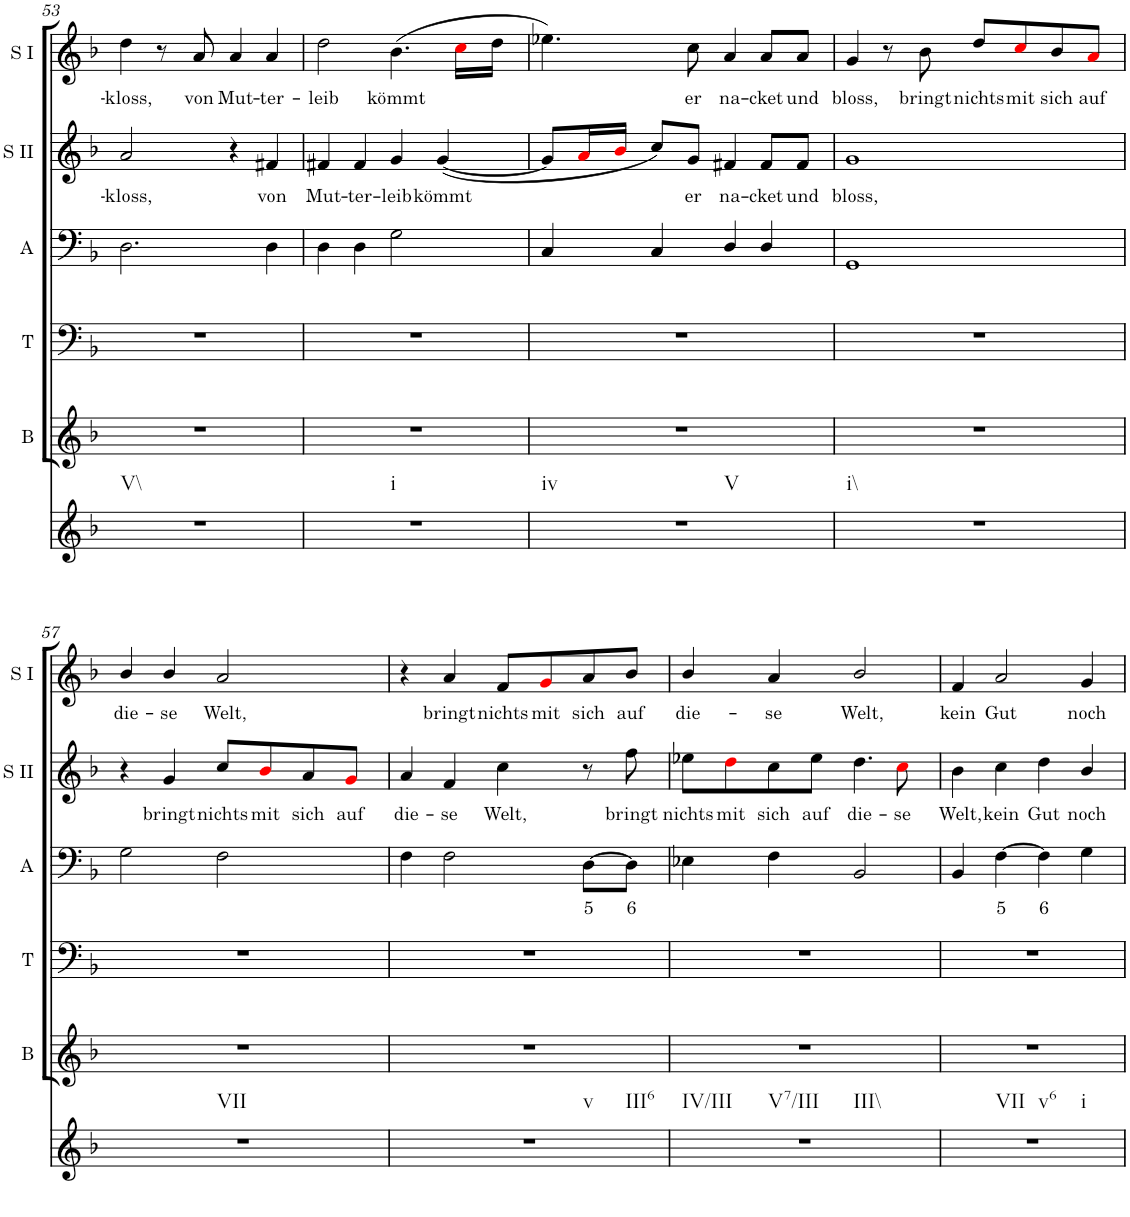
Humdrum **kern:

**kern	**kern	**kern	**kern	**text	**kern	**text	**kern	**text
*part6	*part5	*part4	*part3	*part3	*part2	*part2	*part1	*part1
*staff6	*staff5	*staff4	*staff3	*staff3	*staff2	*staff2	*staff1	*staff1
*I"Continuo	*I"Bass	*I"Tenor	*I"Alto	*	*I"Soprano II	*	*I"Soprano I	*
*	*I'B	*I'T	*I'A	*	*I'S II	*	*I'S I	*
!!LO:PB:g=z
*clefG2	*clefG2	*clefF4	*clefF4	*	*clefGv2	*	*clefG2	*
*k[b-]	*k[b-]	*k[b-]	*k[b-]	*	*k[b-]	*	*k[b-]	*
*M4/4	*M4/4	*M4/4	*M4/4	*	*M4/4	*	*M4/4	*
=53	=53	=53	=53	=53	=53	=53	=53	=53
!LO:TX:b:t=V\\	!	!	!	!	!	!	!	!
!	!	!	!	!	!	!LO:LY:b	!	!LO:LY:b
1r	1r	1r	2.D\	.	2a/	kloss,	4dd\	kloss,
.	.	.	.	.	.	.	8r	.
!	!	!	!	!	!	!	!	!LO:LY:b
.	.	.	.	.	.	.	8a/	von
!	!	!	!	!	!	!	!	!LO:LY:b
.	.	.	.	.	4r	.	4a/	Mut-
!	!	!	!	!	!	!LO:LY:b	!	!LO:LY:b
.	.	.	4D\	.	4f#X/	von	4a/	ter-
=54	=54	=54	=54	=54	=54	=54	=54	=54
!LO:TX:b:t=i	!	!	!	!	!	!	!	!
!	!	!	!	!	!	!LO:LY:b	!	!LO:LY:b
1r	1r	1r	4D\	.	4f#X/	Mut-	2dd\	leib
!	!	!	!	!	!	!LO:LY:b	!	!
.	.	.	4D\	.	4f#/	ter-	.	.
!	!	!	!	!	!	!LO:LY:b	!	!LO:LY:b
.	.	.	2G\	.	4g/	leib	(4.b-\	kömmt
!	!	!	!	!	!	!LO:LY:b	!	!
.	.	.	.	.	([4g/	kömmt	.	.
.	.	.	.	.	.	.	16cci\LL	.
.	.	.	.	.	.	.	16dd\JJ	.
=55	=55	=55	=55	=55	=55	=55	=55	=55
!LO:TX:b:t=iv	!	!	!	!	!	!	!	!
!LO:TX:b:t=V	!	!	!	!	!	!	!	!
1r	1r	1r	4C/	.	8g/L]	.	4.ee-X\)	.
.	.	.	.	.	16ai/L	.	.	.
.	.	.	.	.	16b-i/JJ	.	.	.
.	.	.	4C/	.	8cc/L)	.	.	.
!	!	!	!	!	!	!LO:LY:b	!	!LO:LY:b
.	.	.	.	.	8g/J	er	8cc\	er
!	!	!	!	!	!	!LO:LY:b	!	!LO:LY:b
.	.	.	4D/	.	4f#X/	na-	4a/	na-
!	!	!	!	!	!	!LO:LY:b	!	!LO:LY:b
.	.	.	4D/	.	8f#/L	cket	8a/L	cket
!	!	!	!	!	!	!LO:LY:b	!	!LO:LY:b
.	.	.	.	.	8f#/J	und	8a/J	und
=56	=56	=56	=56	=56	=56	=56	=56	=56
!LO:TX:b:t=i\\	!	!	!	!	!	!	!	!
!	!	!	!	!	!	!LO:LY:b	!	!LO:LY:b
1r	1r	1r	1GG	.	1g	bloss,	4g/	bloss,
.	.	.	.	.	.	.	8r	.
!	!	!	!	!	!	!	!	!LO:LY:b
.	.	.	.	.	.	.	8b-\	bringt
!	!	!	!	!	!	!	!	!LO:LY:b
.	.	.	.	.	.	.	8dd/L	nichts
!	!	!	!	!	!	!	!	!LO:LY:b
.	.	.	.	.	.	.	8cci/	mit
!	!	!	!	!	!	!	!	!LO:LY:b
.	.	.	.	.	.	.	8b-/	sich
!	!	!	!	!	!	!	!	!LO:LY:b
.	.	.	.	.	.	.	8ai/J	auf
!!LO:LB:g=z
=57	=57	=57	=57	=57	=57	=57	=57	=57
!LO:TX:b:t=VII	!	!	!	!	!	!	!	!
!	!	!	!	!	!	!	!	!LO:LY:b
1r	1r	1r	2G\	.	4r	.	4b-/	die-
!	!	!	!	!	!	!LO:LY:b	!	!LO:LY:b
.	.	.	.	.	4g/	bringt	4b-/	se
!	!	!	!	!	!	!LO:LY:b	!	!LO:LY:b
.	.	.	2F\	.	8cc/L	nichts	2a/	Welt,
!	!	!	!	!	!	!LO:LY:b	!	!
.	.	.	.	.	8b-i/	mit	.	.
!	!	!	!	!	!	!LO:LY:b	!	!
.	.	.	.	.	8a/	sich	.	.
!	!	!	!	!	!	!LO:LY:b	!	!
.	.	.	.	.	8gi/J	auf	.	.
=58	=58	=58	=58	=58	=58	=58	=58	=58
!LO:TX:b:t=v	!	!	!	!	!	!	!	!
!LO:TX:b:t=III6	!	!	!	!	!	!	!	!
!	!	!	!	!	!	!LO:LY:b	!	!
1r	1r	1r	4F\	.	4a/	die-	4r	.
!	!	!	!	!	!	!LO:LY:b	!	!LO:LY:b
.	.	.	2F\	.	4f/	se	4a/	bringt
!	!	!	!	!	!	!LO:LY:b	!	!LO:LY:b
.	.	.	.	.	4cc\	Welt,	8f/L	nichts
!	!	!	!	!	!	!	!	!LO:LY:b
.	.	.	.	.	.	.	8gi/	mit
!	!	!	!	!LO:LY:b	!	!	!	!LO:LY:b
.	.	.	[8D\L	5	8r	.	8a/	sich
!	!	!	!	!LO:LY:b	!	!LO:LY:b	!	!LO:LY:b
.	.	.	8D\J]	6	8ff\	bringt	8b-/J	auf
=59	=59	=59	=59	=59	=59	=59	=59	=59
!LO:TX:b:t=IV/III	!	!	!	!	!	!	!	!
!LO:TX:b:t=V7/III	!	!	!	!	!	!	!	!
!LO:TX:b:t=III\\	!	!	!	!	!	!	!	!
!	!	!	!	!	!	!LO:LY:b	!	!LO:LY:b
1r	1r	1r	4E-X\	.	8ee-X\L	nichts	4b-/	die-
!	!	!	!	!	!	!LO:LY:b	!	!
.	.	.	.	.	8ddi\	mit	.	.
!	!	!	!	!	!	!LO:LY:b	!	!LO:LY:b
.	.	.	4F\	.	8cc\	sich	4a/	se
!	!	!	!	!	!	!LO:LY:b	!	!
.	.	.	.	.	8ee-\J	auf	.	.
!	!	!	!	!	!	!LO:LY:b	!	!LO:LY:b
.	.	.	2BB-/	.	4.dd\	die-	2b-/	Welt,
!	!	!	!	!	!	!LO:LY:b	!	!
.	.	.	.	.	8cci\	se	.	.
=60	=60	=60	=60	=60	=60	=60	=60	=60
!LO:TX:b:t=VII	!	!	!	!	!	!	!	!
!LO:TX:b:t=v6	!	!	!	!	!	!	!	!
!LO:TX:b:t=i	!	!	!	!	!	!	!	!
!	!	!	!	!	!	!LO:LY:b	!	!LO:LY:b
1r	1r	1r	4BB-/	.	4b-\	Welt,	4f/	kein
!	!	!	!	!LO:LY:b	!	!LO:LY:b	!	!LO:LY:b
.	.	.	[4F\	5	4cc\	kein	2a/	Gut
!	!	!	!	!LO:LY:b	!	!LO:LY:b	!	!
.	.	.	4F\]	6	4dd\	Gut	.	.
!	!	!	!	!	!	!LO:LY:b	!	!LO:LY:b
.	.	.	4G\	.	4b-/	noch	4g/	noch
=	=	=	=	=	=	=	=	=
*-	*-	*-	*-	*-	*-	*-	*-	*-
